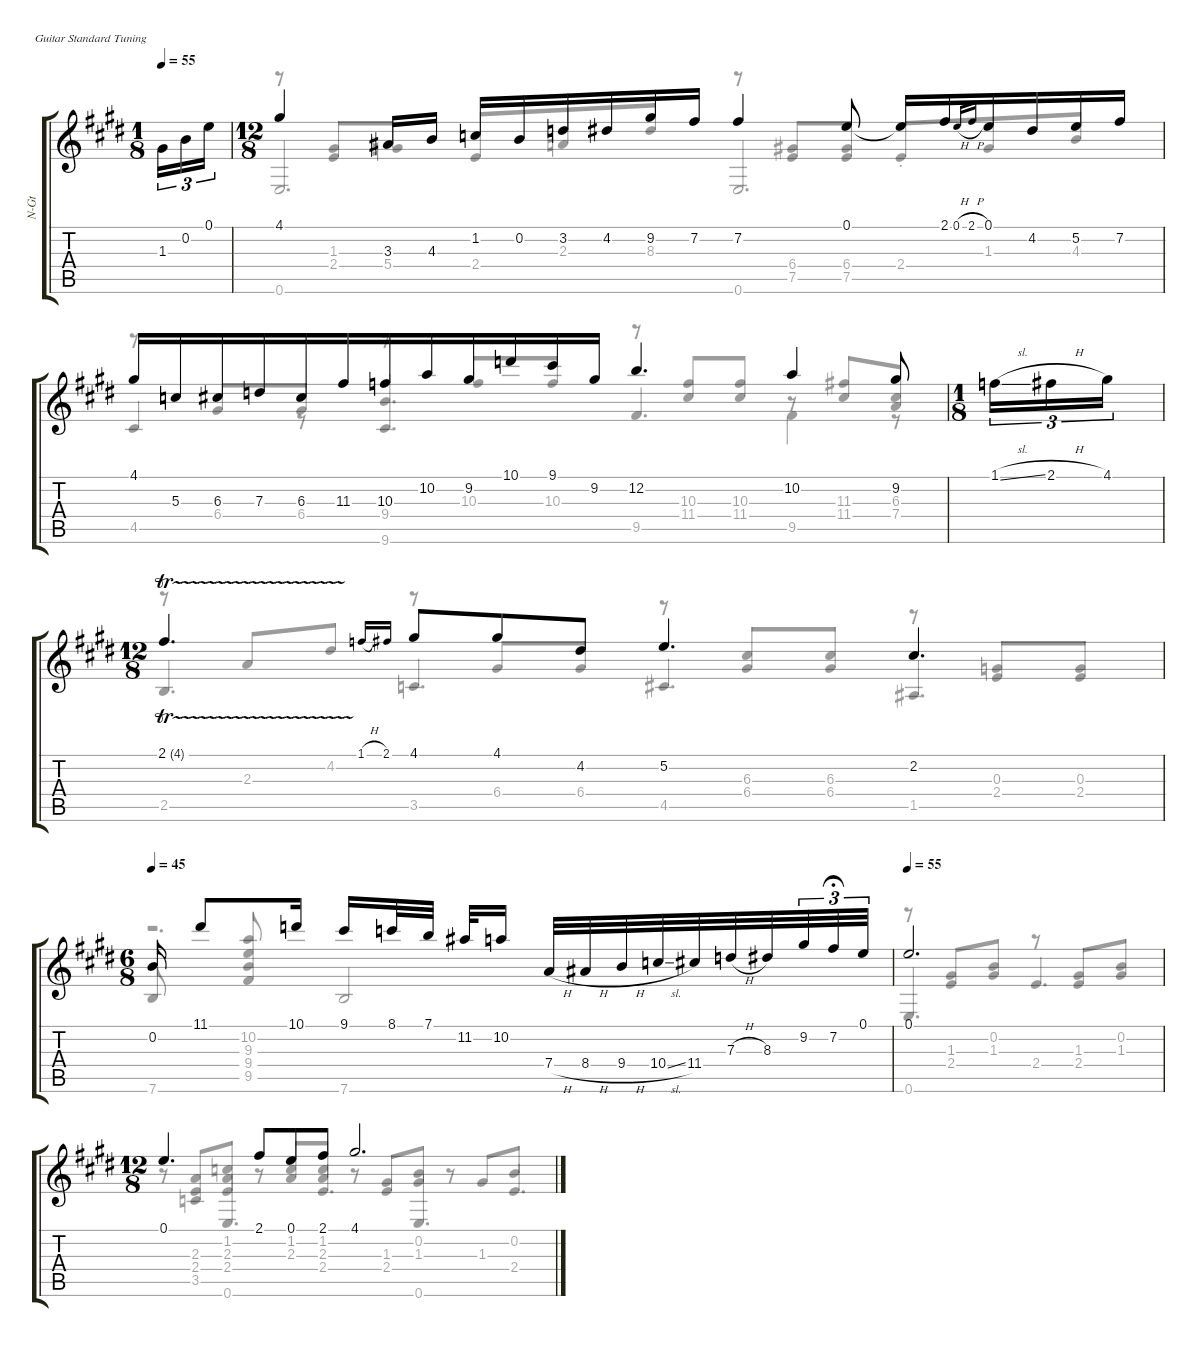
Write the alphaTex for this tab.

\defaultSystemsLayout 4
\hideDynamics
\bracketExtendMode groupsimilarinstruments
\otherSystemsTrackNameOrientation horizontal
\defaultBarNumberDisplay Hide
\track ("Nylon Guitar" "N-Gt") {instrument acousticguitarnylon}
\staff {score tabs}
\tuning (E4 B3 G3 D3 A2 E2)
\voice
\ts (1 8)
\beaming (8 3 3 3 3)
\tempo 55
\clef g2
\scale
0.36978
\ks e
1.3.16{tu (3 2) dy mf} 0.2.16{tu (3 2)} 0.1.16{tu (3 2)} |
\ts (12 8)
\beaming (8 3 3 3 3)
\scale
1.63022 4.1.4 3.3.16{beam merge} 4.3.16 1.2.16{beam merge} 0.2.16{beam merge} 3.2.16{beam merge} 4.2.16{beam merge} 9.2.16{beam merge} 7.2.16 7.2.4 0.1.8 0.1{t}.16{beam merge} 2.1.16{beam merge} 0.1{h}.16{gr onbeat beam merge} 2.1{h}.16{gr onbeat beam merge} 0.1.16{beam merge} 4.2.16{beam merge} 5.2.16{beam merge} 7.2.16 |
4.1.16 5.3.16{beam merge} 6.3.16 7.3.16{beam merge} 6.3.16{beam merge} 11.3.16{beam merge} 10.3.16{beam merge} 10.2.16{beam merge} 9.2.16{beam merge} 10.1.16{beam merge} 9.1.16{beam merge} 9.2.16 12.2.4{d} 10.2.4 9.2.8 |
\ts (1 8)
\beaming (8 3 3 3 3)
1.1{sl}.16{tu (3 2)} 2.1{h}.16{tu (3 2)} 4.1.16{tu (3 2)} |
\ts (12 8)
\beaming (8 3 3 3 3)
2.1{tr (4 16)}.4{d} 1.1{h}.16{gr onbeat} 2.1.16{gr onbeat beam merge} 4.1.8{beam merge} 4.1.8{beam merge} 4.2.8 5.2.4{d} 2.2.4{d} |
\ts (6 8)
\beaming (8 3 3 3 3)
\tempo 45
\scale
1.39515 0.2.16{beam split} 11.1.8 10.1.16{beam split} 9.1.16 8.1.32{beam merge} 7.1.32{beam split} 11.2.32{beam merge} 10.2.16{beam split} 7.4{h}.32{beam merge} 8.4{h}.32{beam merge} 9.4{h}.32{beam merge} 10.4{sl}.32{beam merge} 11.4.32{beam merge} 7.3{h}.32{beam merge} 8.3.32{beam merge} 9.2.32{tu (3 2) beam merge} 7.2.32{tu (3 2) fermata (medium 0.54)} 0.1.32{tu (3 2)} |
\tempo 55
\scale
0.604848 0.1.2{d} |
\ts (12 8)
\beaming (8 3 3 3 3)
\scale
0.97796 0.1.4{d} 2.1.8 0.1.8 2.1.8 4.1.2{d}
\voice
\clef g2
\ottava regular
\simile none
\scale
0.36978
\ks e
|
\scale
1.63022 r.8 (2.4 1.3).8{beam invert} 5.4.8{beam split} 2.4.8{beam invert} 2.3.8{beam merge} 8.3.8 r.8{beam invert} (6.4 7.5).8{beam invert beam merge} (7.5 6.4).8 2.4{st}.8{beam invert} 1.3.8{beam merge} 4.3.8 |
r.8{beam invert} 6.4.8{beam invert beam merge} 6.4.8 r.8{beam invert beam split} 10.3.8{beam merge} 10.3.8{beam invert} r.8{beam invert} (10.3 11.4).8{beam merge} (10.3 11.4).8{beam invert} r.8{beam invert} (11.4 11.3).8{beam merge} (7.4 6.3).8{beam invert} |
|
r.8{beam invert} 2.3.8{beam merge} 4.2.8{beam invert} r.8{beam invert} 6.4.8{beam merge} 6.4.8{beam invert} r.8{beam invert} (6.4 6.3).8{beam invert beam merge} (6.3 6.4).8 r.8{beam invert} (2.4 0.3).8{beam invert beam merge} (0.3 2.4).8 |
\scale
1.39515 r.2{d} |
\scale
0.604848 r.8 (1.3 2.4).8{beam invert} (1.3 0.2).8 r.8{beam invert} (1.3 2.4).8{beam invert} (1.3 0.2).8 |
\scale
0.97796 r.8 (3.5 2.4 2.3).8{beam invert} (2.4 2.3 1.2).8 r.8 (2.3 1.2).8{beam invert} (1.2 2.3).8 r.8 (2.4 1.3).8{beam invert beam merge} (1.3 0.2).8 r.8 1.3.8{beam invert beam merge} 0.2.8
\voice
\clef g2
\ottava regular
\simile none
\scale
0.36978
\ks e
|
\scale
1.63022 |
|
|
|
\scale
1.39515 |
\scale
0.604848 |
\scale
0.97796
\voice
\clef g2
\ottava regular
\simile none
\scale
0.36978
\ks e
|
\scale
1.63022 0.6.2{d beam invert} 0.6.2{d beam invert} |
4.5.4{beam invert} r.8{beam invert} (9.6 9.4).4{d beam invert} 9.5.4{d beam invert} 9.5.4 r.8 |
|
2.5.4{d beam invert} 3.5.4{d beam invert} 4.5.4{d beam invert} 1.5.4{d beam invert} |
\scale
1.39515 7.6.8{beam invert beam split} (9.5 9.4 9.3 10.2).8{beam invert} 7.6.2{beam invert} |
\scale
0.604848 0.6.4{d beam invert} 2.4.4{d beam invert} |
\scale
0.97796 0.6.4{d beam invert} 2.4.4{d beam invert} 0.6.4{d beam invert} 2.4.4{d beam invert}
